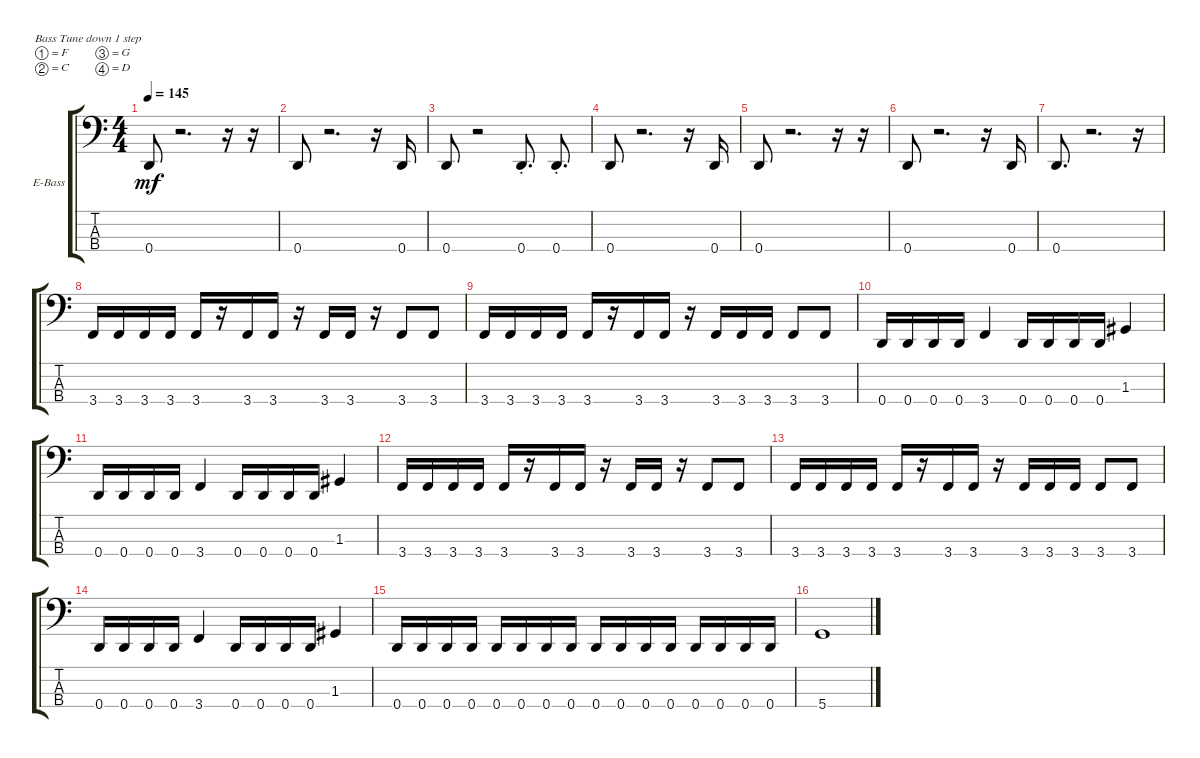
\defaultSystemsLayout 4
\bracketExtendMode groupsimilarinstruments
\firstSystemTrackNameOrientation horizontal
\otherSystemsTrackNameOrientation horizontal
\track ("Electric Bass" "E-Bass") {instrument electricbassfinger}
\staff {score tabs}
\tuning (F2 C2 G1 D1)
\ts (4 4)
\tempo 145
\clef f4
\scale
0.333333
\ks c
0.4.8{dy mf} r.2{d} r.16 r.16 |
\scale
0.333333 0.4.8 r.2{d} r.16 0.4.16 |
\scale
0.333333 0.4.8 r.2 0.4{st}.8{d} 0.4{st}.8{d} |
\scale
0.333333 0.4.8 r.2{d} r.16 0.4.16 |
\scale
0.333333 0.4.8 r.2{d} r.16 r.16 |
\scale
0.333333 0.4.8 r.2{d} r.16 0.4.16 |
\scale
0.333333 0.4.8{d} r.2{d} r.16 |
\scale
0.333333 3.4.16 3.4.16 3.4.16 3.4.16 3.4.16 r.16 3.4.16 3.4.16 r.16 3.4.16 3.4.16 r.16 3.4.8 3.4.8 |
\scale
0.333333 3.4.16 3.4.16 3.4.16 3.4.16 3.4.16 r.16 3.4.16 3.4.16 r.16 3.4.16 3.4.16 3.4.16 3.4.8 3.4.8 |
\scale
0.333333 0.4.16 0.4.16 0.4.16 0.4.16 3.4.4 0.4.16 0.4.16 0.4.16 0.4.16 1.3.4 |
\scale
0.333333 0.4.16 0.4.16 0.4.16 0.4.16 3.4.4 0.4.16 0.4.16 0.4.16 0.4.16 1.3.4 |
\scale
0.333333 3.4.16 3.4.16 3.4.16 3.4.16 3.4.16 r.16 3.4.16 3.4.16 r.16 3.4.16 3.4.16 r.16 3.4.8 3.4.8 |
\scale
0.333333 3.4.16 3.4.16 3.4.16 3.4.16 3.4.16 r.16 3.4.16 3.4.16 r.16 3.4.16 3.4.16 3.4.16 3.4.8 3.4.8 |
\scale
0.333333 0.4.16 0.4.16 0.4.16 0.4.16 3.4.4 0.4.16 0.4.16 0.4.16 0.4.16 1.3.4 |
\scale
0.333333 0.4.16 0.4.16 0.4.16 0.4.16 0.4.16 0.4.16 0.4.16 0.4.16 0.4.16 0.4.16 0.4.16 0.4.16 0.4.16 0.4.16 0.4.16 0.4.16 |
\scale
0.333333 5.4.1
